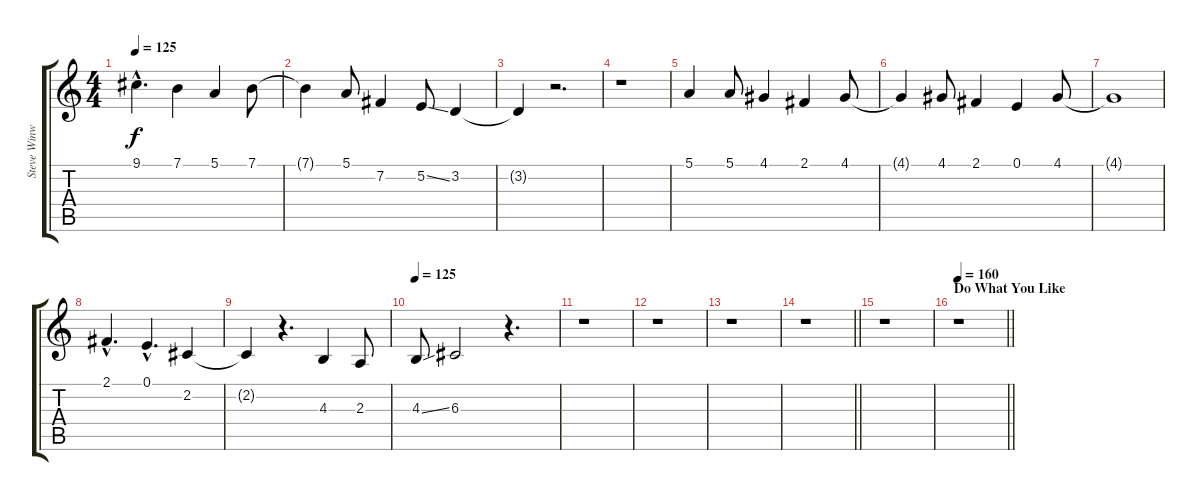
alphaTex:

\track ("Steve Winwood (Voice)" "Steve Winw") {instrument sopranosax}
\staff {score tabs}
\tuning (E4 B3 G3 D3 A2 E2) {hide}
\ts (4 4)
\tempo 125
\clef g2
\ks c
9.1{hac t}.4{d dy f} 7.1.4 5.1.4 7.1.8 |
7.1{t}.4 5.1.8 7.2.4 5.2{ss}.8 3.2.4 |
3.2{t}.4 r.2{d} |
r.1 |
5.1.4 5.1.8 4.1.4 2.1.4 4.1.8 |
4.1{t}.4 4.1.8 2.1.4 0.1.4 4.1.8 |
4.1{t}.1 |
2.1{hac}.4{d} 0.1{hac}.4{d} 2.2.4 |
2.2{t}.4 r.4{d} 4.3.4 2.3.8 |
\tempo 125
4.3{ss}.8 6.3.2 r.4{d} |
r.1 |
r.1 |
r.1 |
\barLineRight lightlight
r.1 |
r.1 |
\section ("" "Do What You Like")
\tempo 160
\barLineRight lightlight
r.1
